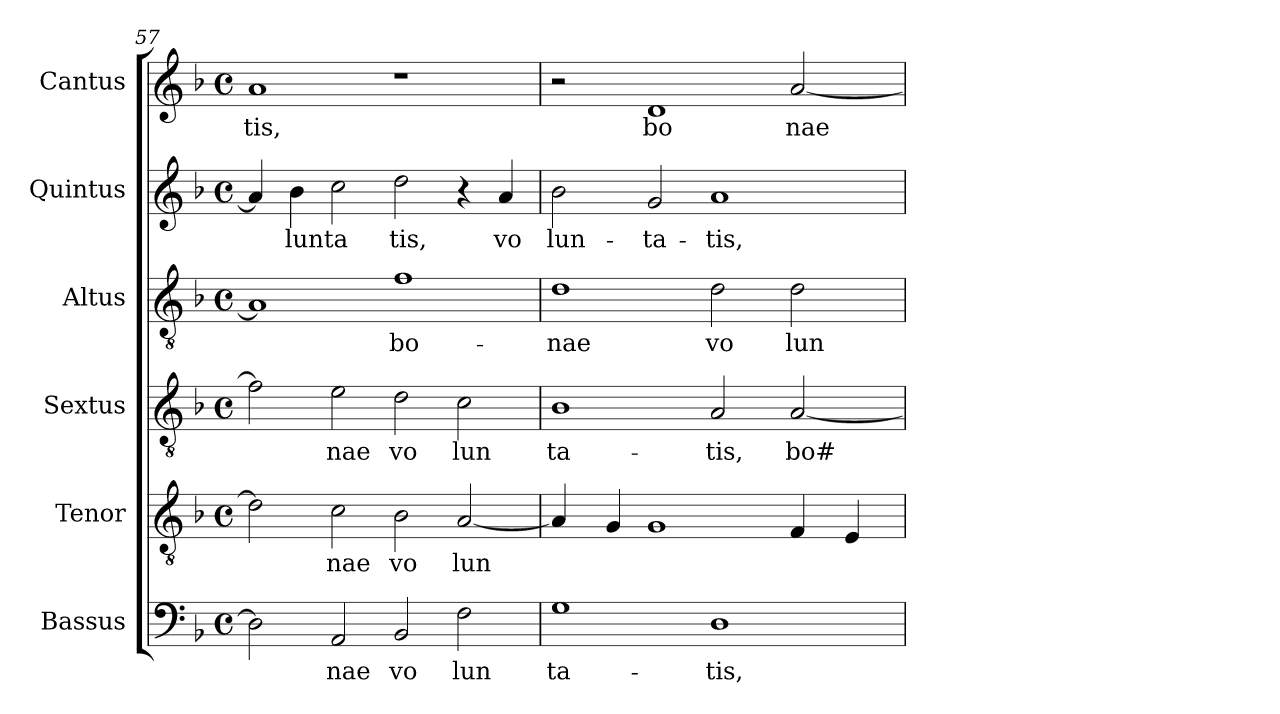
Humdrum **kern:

**kern	**text	**kern	**text	**kern	**text	**kern	**text	**kern	**text	**kern	**text
*part6	*part6	*part5	*part5	*part4	*part4	*part3	*part3	*part2	*part2	*part1	*part1
*staff6	*staff6	*staff5	*staff5	*staff4	*staff4	*staff3	*staff3	*staff2	*staff2	*staff1	*staff1
*I"Bassus	*	*I"Tenor	*	*I"Sextus	*	*I"Altus	*	*I"Quintus	*	*I"Cantus	*
*clefF4	*	*clefGv2	*	*clefGv2	*	*clefGv2	*	*clefG2	*	*clefG2	*
*k[b-]	*	*k[b-]	*	*k[b-]	*	*k[b-]	*	*k[b-]	*	*k[b-]	*
*F:	*	*F:	*	*F:	*	*F:	*	*F:	*	*F:	*
*M4/4	*	*M4/4	*	*M4/4	*	*M4/4	*	*M4/4	*	*M4/4	*
*met(c)	*	*met(c)	*	*met(c)	*	*met(c)	*	*met(c)	*	*met(c)	*
=57	=57	=57	=57	=57	=57	=57	=57	=57	=57	=57	=57
!	!	!	!	!	!	!	!	!	!	!	!LO:LY:b:cj
2D\]	.	2d\]	.	2f\]	.	1A]	.	4a/]	.	1a	-tis,
!	!	!	!	!	!	!	!	!	!LO:LY:b:cj	!	!
.	.	.	.	.	.	.	.	4b-\	lunta	.	.
!	!LO:LY:b:cj	!	!LO:LY:b:cj	!	!LO:LY:b:cj	!	!	!	!	!	!
2AA/	nae	2c\	nae	2e\	nae	.	.	2cc\	.	.	.
!	!LO:LY:b:cj	!	!LO:LY:b:cj	!	!LO:LY:b:cj	!	!LO:LY:b:cj	!	!LO:LY:b:cj	!	!
2BB-/	vo	2B-\	vo	2d\	vo	1f	bo-	2dd\	tis,	1r	.
!	!LO:LY:b:cj	!	!LO:LY:b	!	!LO:LY:b:cj	!	!	!	!	!	!
2F\	lun	[>2A/	lun	2c\	lun	.	.	4r	.	.	.
!	!	!	!	!	!	!	!	!	!LO:LY:b:cj	!	!
.	.	.	.	.	.	.	.	4a/	vo	.	.
!!LO:LB:g=z
=58	=58	=58	=58	=58	=58	=58	=58	=58	=58	=58	=58
!	!LO:LY:b:cj	!	!	!	!LO:LY:b:cj	!	!LO:LY:b:cj	!	!LO:LY:b:cj	!	!
*	*	*^	*	*	*	*	*	*	*	*	*
1G	ta-	4A/]	16..ryy	.	1B-	ta-	1d	-nae	2b-\	lun-	2r	.
.	.	.	1ryy	.	.	.	.	.	.	.	.	.
.	.	4G/	.	.	.	.	.	.	.	.	.	.
!	!	!	!	!	!	!	!	!	!	!LO:LY:b:cj	!	!LO:LY:b:cj
.	.	1G	.	.	.	.	.	.	2g/	-ta-	1d	bo
!	!LO:LY:b:cj	!	!	!	!	!LO:LY:b:cj	!	!LO:LY:b:cj	!	!LO:LY:b:cj	!	!
1D	-tis,	.	.	.	2A/	-tis,	2d\	vo	1a	-tis,	.	.
.	.	.	2ryy	.	.	.	.	.	.	.	.	.
!	!	!	!	!	!	!LO:LY:b:cj	!	!LO:LY:b:cj	!	!	!	!LO:LY:b
.	.	4F/	.	.	[<2A/	bo#-	2d\	lun	.	.	[<2a/	nae
.	.	.	4ryy	.	.	.	.	.	.	.	.	.
.	.	4E/	.	.	.	.	.	.	.	.	.	.
.	.	.	8ryy	.	.	.	.	.	.	.	.	.
.	.	.	64ryy	.	.	.	.	.	.	.	.	.
*	*	*v	*v	*	*	*	*	*	*	*	*	*
=	=	=	=	=	=	=	=	=	=	=	=
*-	*-	*-	*-	*-	*-	*-	*-	*-	*-	*-	*-
